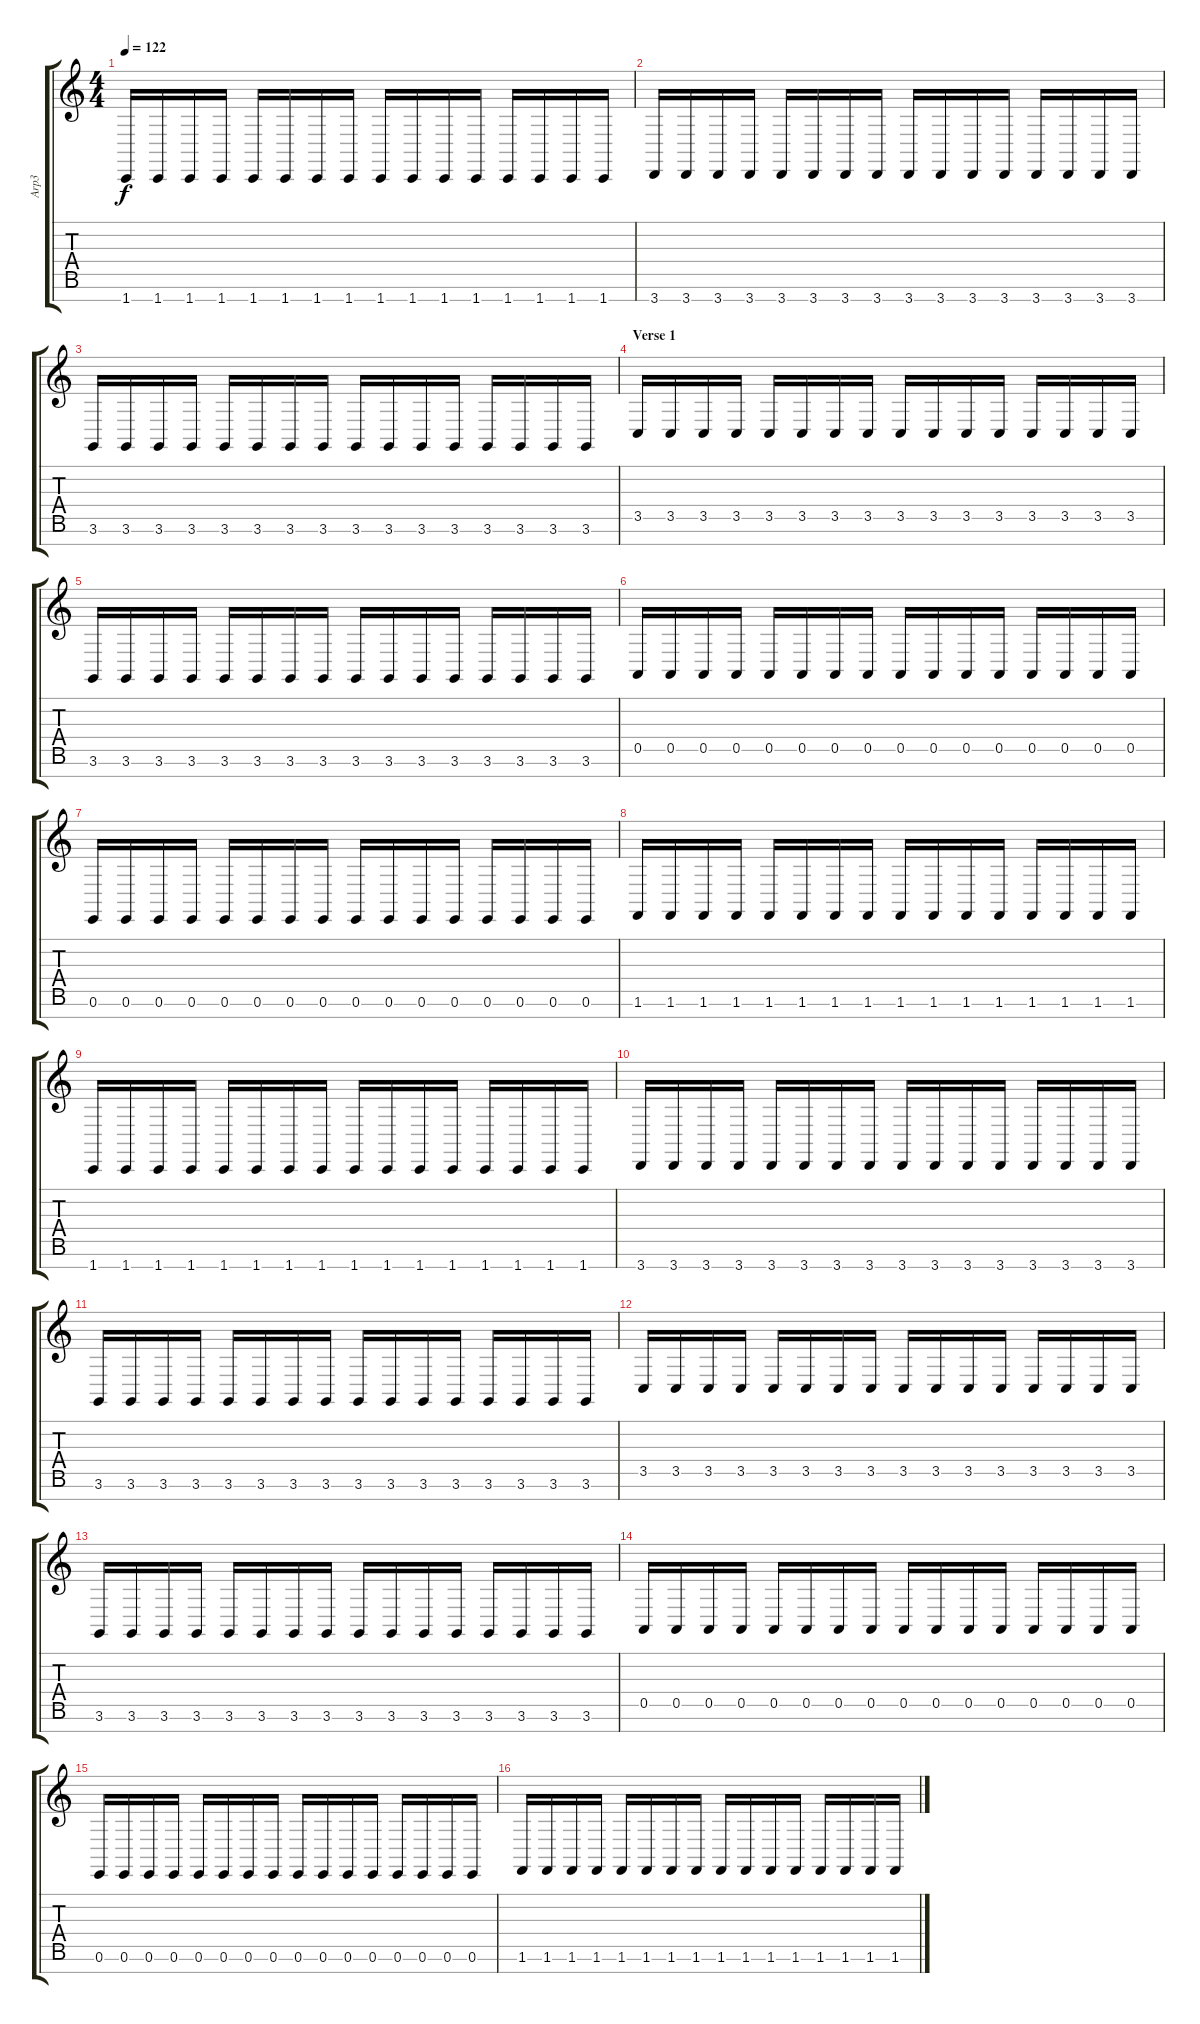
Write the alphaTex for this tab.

\track ("Arp3" "Arp3") {instrument pad1newage}
\staff {score tabs}
\tuning (E4 B3 G3 D3 A2 E2 B1) {hide}
\ts (4 4)
\tempo 122
\clef g2
\ks c
1.7.16{dy f} 1.7.16 1.7.16 1.7.16 1.7.16 1.7.16 1.7.16 1.7.16 1.7.16 1.7.16 1.7.16 1.7.16 1.7.16 1.7.16 1.7.16 1.7.16 |
3.7.16 3.7.16 3.7.16 3.7.16 3.7.16 3.7.16 3.7.16 3.7.16 3.7.16 3.7.16 3.7.16 3.7.16 3.7.16 3.7.16 3.7.16 3.7.16 |
3.6.16 3.6.16 3.6.16 3.6.16 3.6.16 3.6.16 3.6.16 3.6.16 3.6.16 3.6.16 3.6.16 3.6.16 3.6.16 3.6.16 3.6.16 3.6.16 |
\section ("" "Verse 1")
3.5.16 3.5.16 3.5.16 3.5.16 3.5.16 3.5.16 3.5.16 3.5.16 3.5.16 3.5.16 3.5.16 3.5.16 3.5.16 3.5.16 3.5.16 3.5.16 |
3.6.16 3.6.16 3.6.16 3.6.16 3.6.16 3.6.16 3.6.16 3.6.16 3.6.16 3.6.16 3.6.16 3.6.16 3.6.16 3.6.16 3.6.16 3.6.16 |
0.5.16 0.5.16 0.5.16 0.5.16 0.5.16 0.5.16 0.5.16 0.5.16 0.5.16 0.5.16 0.5.16 0.5.16 0.5.16 0.5.16 0.5.16 0.5.16 |
0.6.16 0.6.16 0.6.16 0.6.16 0.6.16 0.6.16 0.6.16 0.6.16 0.6.16 0.6.16 0.6.16 0.6.16 0.6.16 0.6.16 0.6.16 0.6.16 |
1.6.16 1.6.16 1.6.16 1.6.16 1.6.16 1.6.16 1.6.16 1.6.16 1.6.16 1.6.16 1.6.16 1.6.16 1.6.16 1.6.16 1.6.16 1.6.16 |
1.7.16 1.7.16 1.7.16 1.7.16 1.7.16 1.7.16 1.7.16 1.7.16 1.7.16 1.7.16 1.7.16 1.7.16 1.7.16 1.7.16 1.7.16 1.7.16 |
3.7.16 3.7.16 3.7.16 3.7.16 3.7.16 3.7.16 3.7.16 3.7.16 3.7.16 3.7.16 3.7.16 3.7.16 3.7.16 3.7.16 3.7.16 3.7.16 |
3.6.16 3.6.16 3.6.16 3.6.16 3.6.16 3.6.16 3.6.16 3.6.16 3.6.16 3.6.16 3.6.16 3.6.16 3.6.16 3.6.16 3.6.16 3.6.16 |
3.5.16 3.5.16 3.5.16 3.5.16 3.5.16 3.5.16 3.5.16 3.5.16 3.5.16 3.5.16 3.5.16 3.5.16 3.5.16 3.5.16 3.5.16 3.5.16 |
3.6.16 3.6.16 3.6.16 3.6.16 3.6.16 3.6.16 3.6.16 3.6.16 3.6.16 3.6.16 3.6.16 3.6.16 3.6.16 3.6.16 3.6.16 3.6.16 |
0.5.16 0.5.16 0.5.16 0.5.16 0.5.16 0.5.16 0.5.16 0.5.16 0.5.16 0.5.16 0.5.16 0.5.16 0.5.16 0.5.16 0.5.16 0.5.16 |
0.6.16 0.6.16 0.6.16 0.6.16 0.6.16 0.6.16 0.6.16 0.6.16 0.6.16 0.6.16 0.6.16 0.6.16 0.6.16 0.6.16 0.6.16 0.6.16 |
1.6.16 1.6.16 1.6.16 1.6.16 1.6.16 1.6.16 1.6.16 1.6.16 1.6.16 1.6.16 1.6.16 1.6.16 1.6.16 1.6.16 1.6.16 1.6.16
